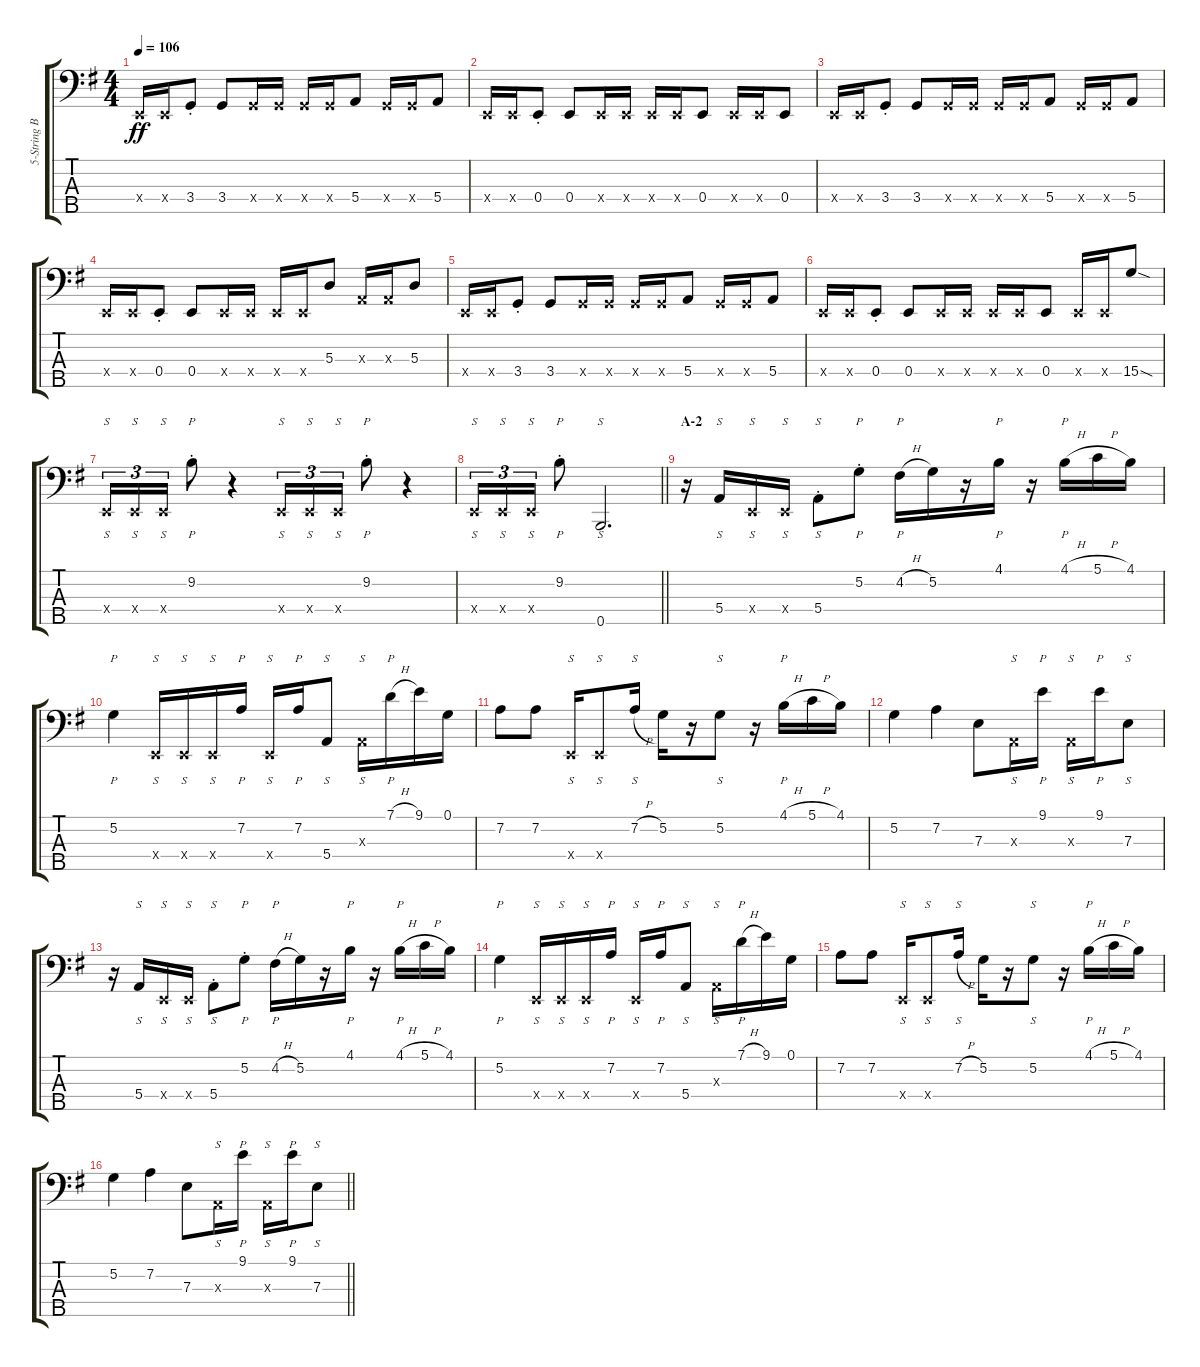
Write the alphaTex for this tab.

\track ("5-String Bass" "5-String B") {instrument slapbass1}
\staff {score tabs}
\tuning (G2 D2 A1 E1 B0) {hide}
\ts (4 4)
\tempo 106
\clef f4
\ks g
0.4{x}.16{dy ff} 0.4{x}.16 3.4{st}.8 3.4.8 3.4{x}.16 3.4{x}.16 3.4{x}.16 3.4{x}.16 5.4.8 3.4{x}.16 3.4{x}.16 5.4.8 |
0.4{x}.16 0.4{x}.16 0.4{st}.8 0.4.8 0.4{x}.16 0.4{x}.16 0.4{x}.16 0.4{x}.16 0.4.8 0.4{x}.16 0.4{x}.16 0.4.8 |
0.4{x}.16 0.4{x}.16 3.4{st}.8 3.4.8 3.4{x}.16 3.4{x}.16 3.4{x}.16 3.4{x}.16 5.4.8 3.4{x}.16 3.4{x}.16 5.4.8 |
0.4{x}.16 0.4{x}.16 0.4{st}.8 0.4.8 0.4{x}.16 0.4{x}.16 0.4{x}.16 0.4{x}.16 5.3.8 0.3{x}.16 0.3{x}.16 5.3.8 |
0.4{x}.16 0.4{x}.16 3.4{st}.8 3.4.8 3.4{x}.16 3.4{x}.16 3.4{x}.16 3.4{x}.16 5.4.8 3.4{x}.16 3.4{x}.16 5.4.8 |
0.4{x}.16 0.4{x}.16 0.4{st}.8 0.4.8 0.4{x}.16 0.4{x}.16 0.4{x}.16 0.4{x}.16 0.4.8 0.4{x}.16 0.4{x}.16 15.4{sod}.8 |
0.4{x}.16{s tu (3 2) instrument slapbass1} 0.4{x}.16{s tu (3 2)} 0.4{x}.16{s tu (3 2)} 9.2{st}.8{p} r.4 0.4{x}.16{s tu (3 2)} 0.4{x}.16{s tu (3 2)} 0.4{x}.16{s tu (3 2)} 9.2{st}.8{p} r.4 |
\barLineRight lightlight
0.4{x}.16{s tu (3 2)} 0.4{x}.16{s tu (3 2)} 0.4{x}.16{s tu (3 2)} 9.2{st}.8{p} 0.5.2{s d} |
\section ("" "A-2")
r.16 5.4.16{s} 0.4{x}.16{s} 0.4{x}.16{s} 5.4{st}.8{s} 5.2{st}.8{p} 4.2{h}.16{p} 5.2.16 r.16 4.1.16{p} r.16 4.1{h}.16{p} 5.1{h}.16 4.1.16 |
5.2.4{p} 0.4{x}.16{s} 0.4{x}.16{s} 0.4{x}.16{s} 7.2.16{p} 0.4{x}.16{s} 7.2.16{p} 5.4.8{s} 0.3{x}.16{s} 7.1{h}.16{p} 9.1.16 0.1.16 |
7.2.8 7.2.8 0.4{x}.16{s} 0.4{x}.8{s} 7.2{h}.16{s} 5.2.16 r.16 5.2.8{s} r.16 4.1{h}.16{p} 5.1{h}.16 4.1.16 |
5.2.4 7.2.4 7.3.8 0.3{x}.16{s} 9.1.16{p} 0.3{x}.16{s} 9.1.16{p} 7.3.8{s} |
r.16 5.4.16{s} 0.4{x}.16{s} 0.4{x}.16{s} 5.4{st}.8{s} 5.2{st}.8{p} 4.2{h}.16{p} 5.2.16 r.16 4.1.16{p} r.16 4.1{h}.16{p} 5.1{h}.16 4.1.16 |
5.2.4{p} 0.4{x}.16{s} 0.4{x}.16{s} 0.4{x}.16{s} 7.2.16{p} 0.4{x}.16{s} 7.2.16{p} 5.4.8{s} 0.3{x}.16{s} 7.1{h}.16{p} 9.1.16 0.1.16 |
7.2.8 7.2.8 0.4{x}.16{s} 0.4{x}.8{s} 7.2{h}.16{s} 5.2.16 r.16 5.2.8{s} r.16 4.1{h}.16{p} 5.1{h}.16 4.1.16 |
\barLineRight lightlight
5.2.4 7.2.4 7.3.8 0.3{x}.16{s} 9.1.16{p} 0.3{x}.16{s} 9.1.16{p} 7.3.8{s}
